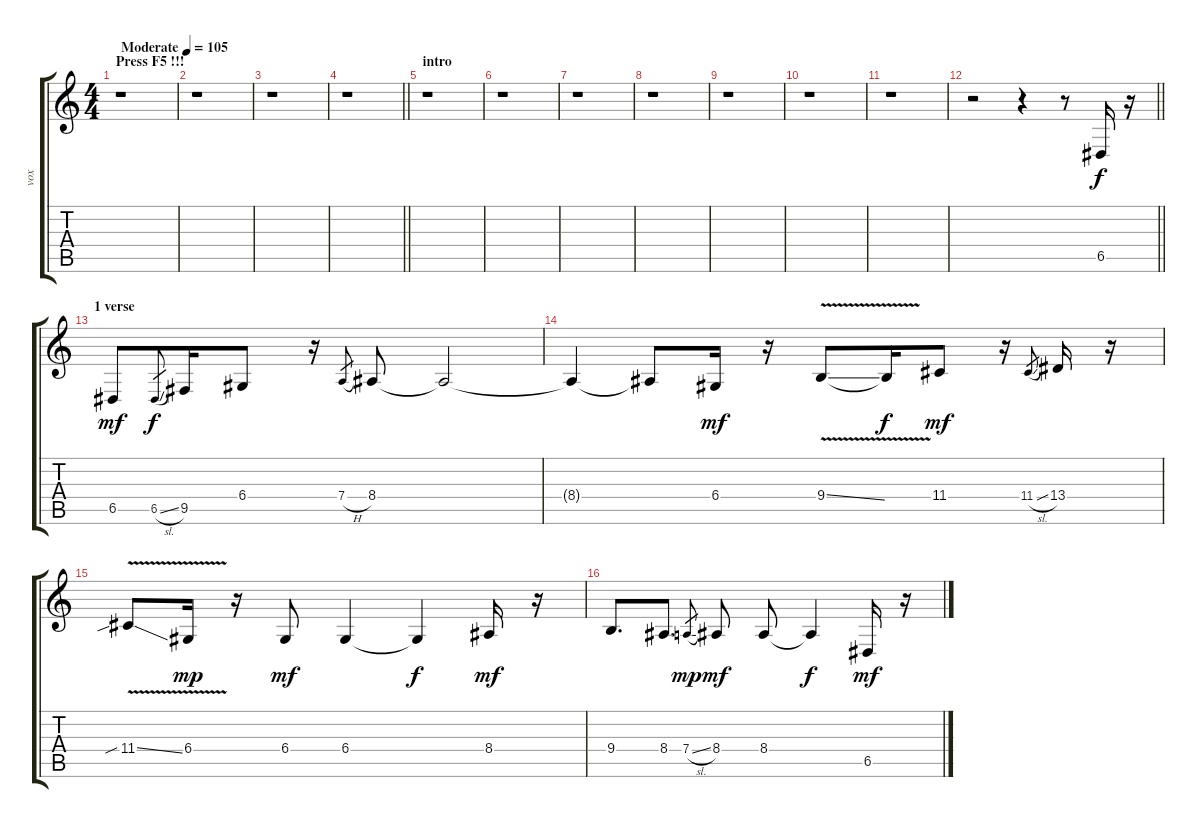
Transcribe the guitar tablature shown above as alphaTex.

\track ("vox" "vox") {mute instrument clarinet}
\staff {score tabs}
\tuning (E4 B3 G3 D3 A2 E2) {hide}
\ts (4 4)
\section ("" "Press F5 !!!")
\tempo (105 "Moderate")
\clef g2
\ks c
r.1{dy f instrument clarinet} |
r.1 |
r.1 |
\barLineRight lightlight
r.1 |
\section ("" "intro")
r.1 |
r.1 |
r.1 |
r.1 |
r.1 |
r.1 |
r.1 |
\barLineRight lightlight
r.2 r.4 r.8 6.5.16 r.16 |
\section ("" "1 verse")
6.5.8{dy mf} 6.5{sl}.8{gr dy f} 9.5.16 6.4.8 r.16 7.4{h}.8{gr} 8.4.8 8.4{t}.2 |
8.4{t}.4 8.4{t}.8 6.4.16{dy mf} r.16 9.4{v ss}.8 9.4{t}.16{dy f} 11.4.8{dy mf} r.16 11.4{sl}.8{gr} 13.4.16 r.16 |
11.4{v sib ss}.8 6.4{v}.16{dy mp} r.16 6.4.8{dy mf} 6.4.4 6.4{t}.4{dy f} 8.4.16{dy mf} r.16 |
9.4.8{d} 8.4.8{d} 7.4{sl}.8{gr dy mp} 8.4.8{dy mf} 8.4.8 8.4{t}.4{dy f} 6.5.16{dy mf} r.16
